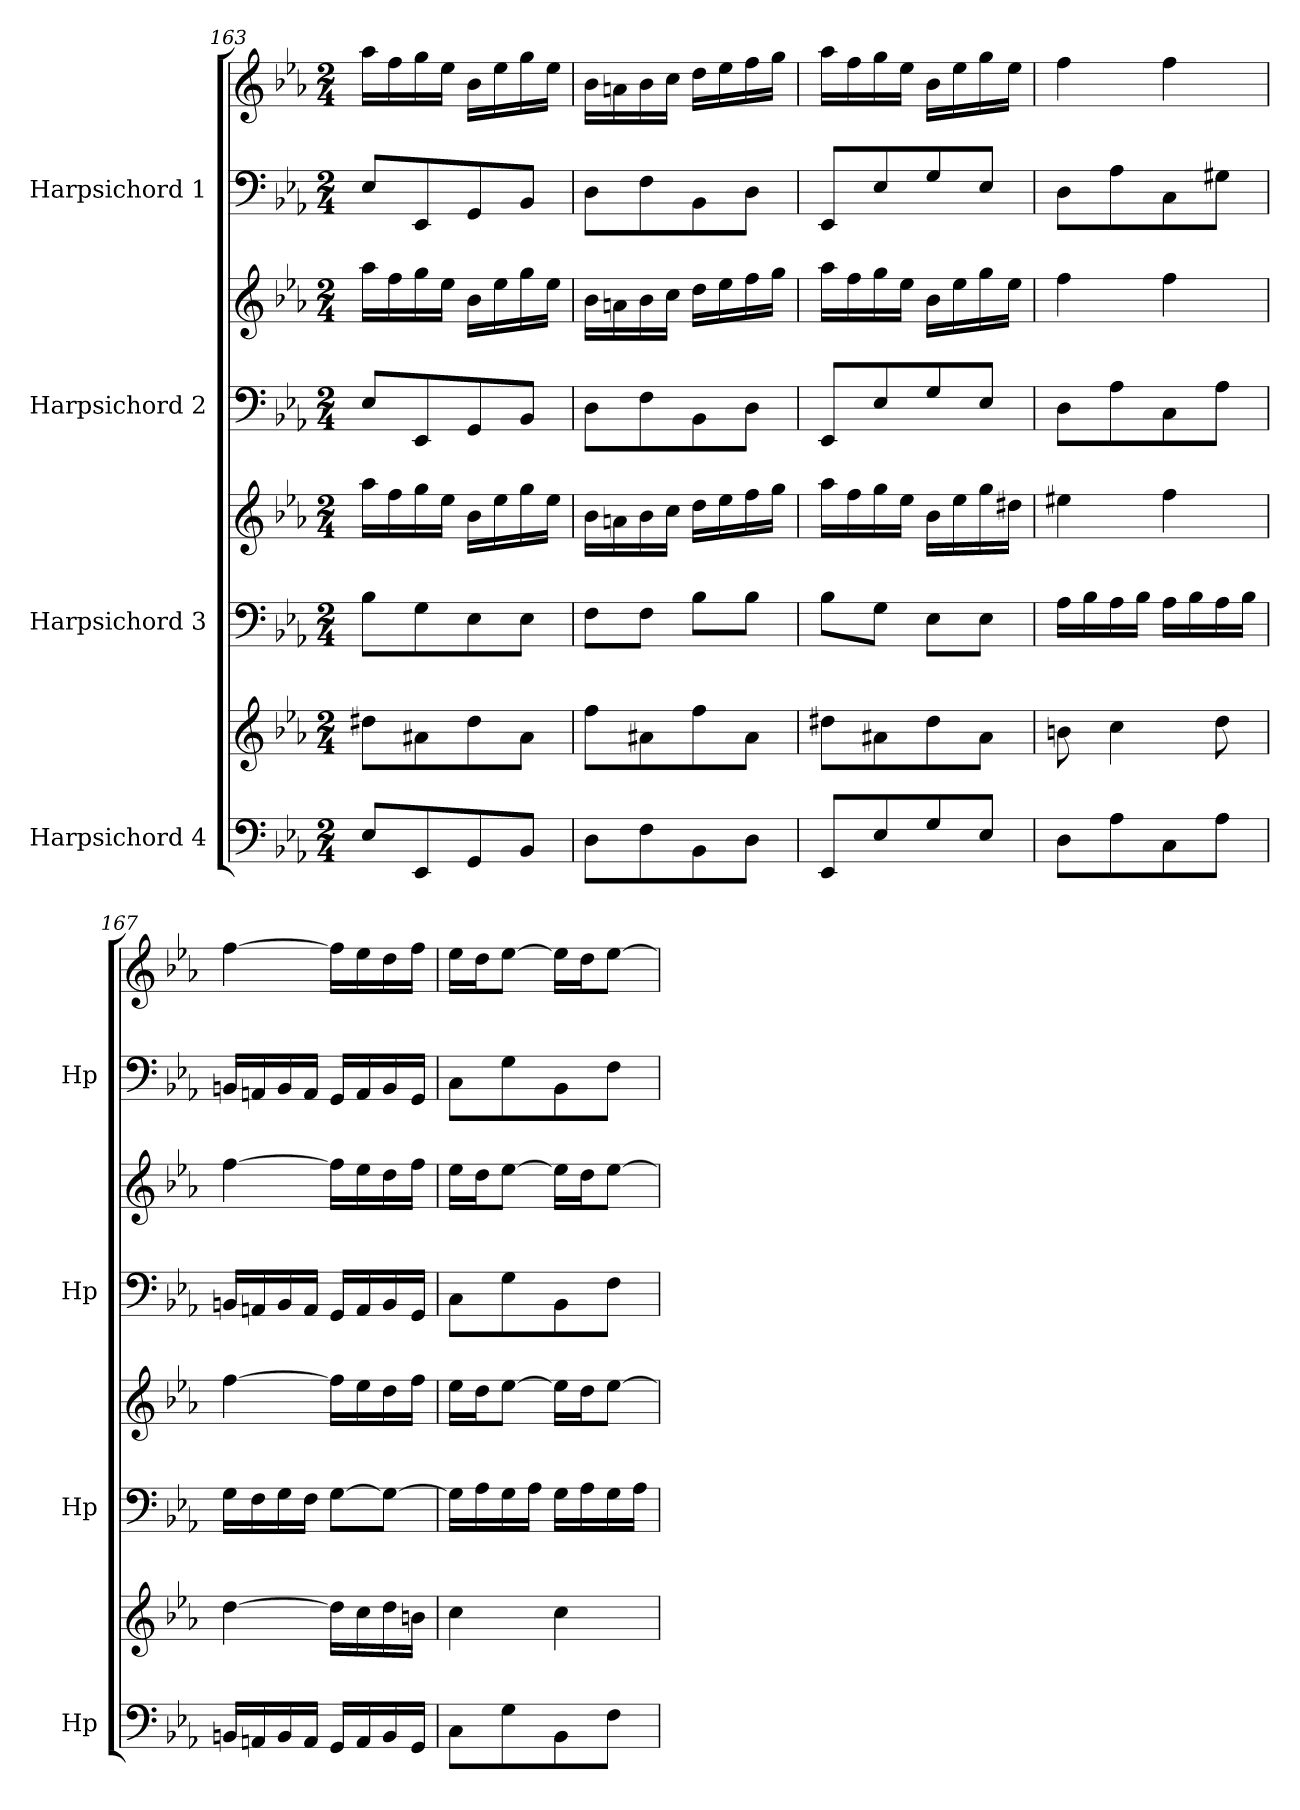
**kern	**kern	**kern	**kern	**kern	**kern	**kern	**kern
*part4	*part4	*part3	*part3	*part2	*part2	*part1	*part1
*staff8	*staff7	*staff6	*staff5	*staff4	*staff3	*staff2	*staff1
*I"Harpsichord 4	*	*I"Harpsichord 3	*	*I"Harpsichord 2	*	*I"Harpsichord 1	*
*I'Hp	*	*I'Hp	*	*I'Hp	*	*I'Hp	*
*clefF4	*clefG2	*clefF4	*clefG2	*clefF4	*clefG2	*clefF4	*clefG2
*k[b-e-a-]	*k[b-e-a-]	*k[b-e-a-]	*k[b-e-a-]	*k[b-e-a-]	*k[b-e-a-]	*k[b-e-a-]	*k[b-e-a-]
*M2/4	*M2/4	*M2/4	*M2/4	*M2/4	*M2/4	*M2/4	*M2/4
=163	=163	=163	=163	=163	=163	=163	=163
8E-/L	8dd#X\L	8B-\L	16aa-\LL	8E-/L	16aa-\LL	8E-/L	16aa-\LL
.	.	.	16ff\	.	16ff\	.	16ff\
8EE-/	8a#X\	8G\	16gg\	8EE-/	16gg\	8EE-/	16gg\
.	.	.	16ee-\JJ	.	16ee-\JJ	.	16ee-\JJ
8GG/	8dd#\	8E-\	16b-\LL	8GG/	16b-\LL	8GG/	16b-\LL
.	.	.	16ee-\	.	16ee-\	.	16ee-\
8BB-/J	8a#\J	8E-\J	16gg\	8BB-/J	16gg\	8BB-/J	16gg\
.	.	.	16ee-\JJ	.	16ee-\JJ	.	16ee-\JJ
=164	=164	=164	=164	=164	=164	=164	=164
8D\L	8ff\L	8F\L	16b-\LL	8D\L	16b-\LL	8D\L	16b-\LL
.	.	.	16an\	.	16an\	.	16an\
8F\	8a#X\	8F\J	16b-\	8F\	16b-\	8F\	16b-\
.	.	.	16cc\JJ	.	16cc\JJ	.	16cc\JJ
8BB-\	8ff\	8B-\L	16dd\LL	8BB-\	16dd\LL	8BB-\	16dd\LL
.	.	.	16ee-\	.	16ee-\	.	16ee-\
8D\J	8a#\J	8B-\J	16ff\	8D\J	16ff\	8D\J	16ff\
.	.	.	16gg\JJ	.	16gg\JJ	.	16gg\JJ
!!LO:PB:g=z
=165	=165	=165	=165	=165	=165	=165	=165
8EE-/L	8dd#X\L	8B-\L	16aa-\LL	8EE-/L	16aa-\LL	8EE-/L	16aa-\LL
.	.	.	16ff\	.	16ff\	.	16ff\
8E-/	8a#X\	8G\J	16gg\	8E-/	16gg\	8E-/	16gg\
.	.	.	16ee-\JJ	.	16ee-\JJ	.	16ee-\JJ
8G/	8dd#\	8E-\L	16b-\LL	8G/	16b-\LL	8G/	16b-\LL
.	.	.	16ee-\	.	16ee-\	.	16ee-\
8E-/J	8a#\J	8E-\J	16gg\	8E-/J	16gg\	8E-/J	16gg\
.	.	.	16dd#X\JJ	.	16ee-\JJ	.	16ee-\JJ
=166	=166	=166	=166	=166	=166	=166	=166
8D\L	8bn\	16A-\LL	4ee#X\	8D\L	4ff\	8D\L	4ff\
.	.	16B-\	.	.	.	.	.
8A-\	4cc\	16A-\	.	8A-\	.	8A-\	.
.	.	16B-\JJ	.	.	.	.	.
8C\	.	16A-\LL	4ff\	8C\	4ff\	8C\	4ff\
.	.	16B-\	.	.	.	.	.
8A-\J	8dd\	16A-\	.	8A-\J	.	8G#X\J	.
.	.	16B-\JJ	.	.	.	.	.
=167	=167	=167	=167	=167	=167	=167	=167
16BBn/LL	[4dd\	16G\LL	[4ff\	16BBn/LL	[4ff\	16BBn/LL	[4ff\
16AAn/	.	16F\	.	16AAn/	.	16AAn/	.
16BB/	.	16G\	.	16BB/	.	16BB/	.
16AA/JJ	.	16F\JJ	.	16AA/JJ	.	16AA/JJ	.
16GG/LL	16dd\LL]	[8G\L	16ff\LL]	16GG/LL	16ff\LL]	16GG/LL	16ff\LL]
16AA/	16cc\	.	16ee-\	16AA/	16ee-\	16AA/	16ee-\
16BB/	16dd\	8G\J_	16dd\	16BB/	16dd\	16BB/	16dd\
16GG/JJ	16bn\JJ	.	16ff\JJ	16GG/JJ	16ff\JJ	16GG/JJ	16ff\JJ
=168	=168	=168	=168	=168	=168	=168	=168
8C\L	4cc\	16G\LL]	16ee-\LL	8C\L	16ee-\LL	8C\L	16ee-\LL
.	.	16A-\	16dd\J	.	16dd\J	.	16dd\J
8G\	.	16G\	[8ee-\J	8G\	[8ee-\J	8G\	[8ee-\J
.	.	16A-\JJ	.	.	.	.	.
8BB-\	4cc\	16G\LL	16ee-\LL]	8BB-\	16ee-\LL]	8BB-\	16ee-\LL]
.	.	16A-\	16dd\J	.	16dd\J	.	16dd\J
8F\J	.	16G\	[8ee-\J	8F\J	[8ee-\J	8F\J	[8ee-\J
.	.	16A-\JJ	.	.	.	.	.
=	=	=	=	=	=	=	=
*-	*-	*-	*-	*-	*-	*-	*-
